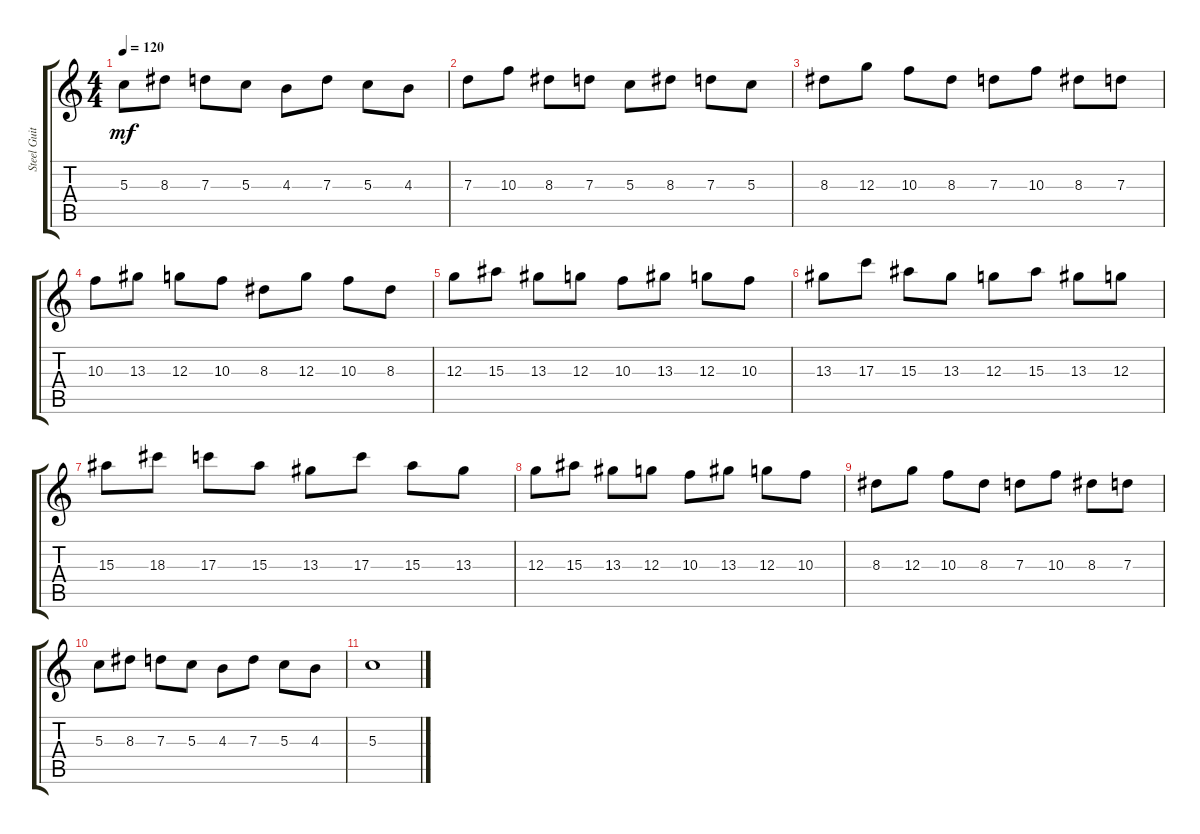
\track ("Steel Guitar" "Steel Guit") {instrument acousticguitarsteel}
\staff {score tabs}
\tuning (E4 B3 G3 D3 A2 E2) {hide}
\ts (4 4)
\tempo 120
\clef g2
\ks c
5.3.8{dy mf instrument acousticguitarsteel} 8.3.8 7.3.8 5.3.8 4.3.8 7.3.8 5.3.8 4.3.8 |
7.3.8 10.3.8 8.3.8 7.3.8 5.3.8 8.3.8 7.3.8 5.3.8 |
8.3.8 12.3.8 10.3.8 8.3.8 7.3.8 10.3.8 8.3.8 7.3.8 |
10.3.8 13.3.8 12.3.8 10.3.8 8.3.8 12.3.8 10.3.8 8.3.8 |
12.3.8 15.3.8 13.3.8 12.3.8 10.3.8 13.3.8 12.3.8 10.3.8 |
13.3.8 17.3.8 15.3.8 13.3.8 12.3.8 15.3.8 13.3.8 12.3.8 |
15.3.8 18.3.8 17.3.8 15.3.8 13.3.8 17.3.8 15.3.8 13.3.8 |
12.3.8 15.3.8 13.3.8 12.3.8 10.3.8 13.3.8 12.3.8 10.3.8 |
8.3.8 12.3.8 10.3.8 8.3.8 7.3.8 10.3.8 8.3.8 7.3.8 |
5.3.8 8.3.8 7.3.8 5.3.8 4.3.8 7.3.8 5.3.8 4.3.8 |
5.3.1
